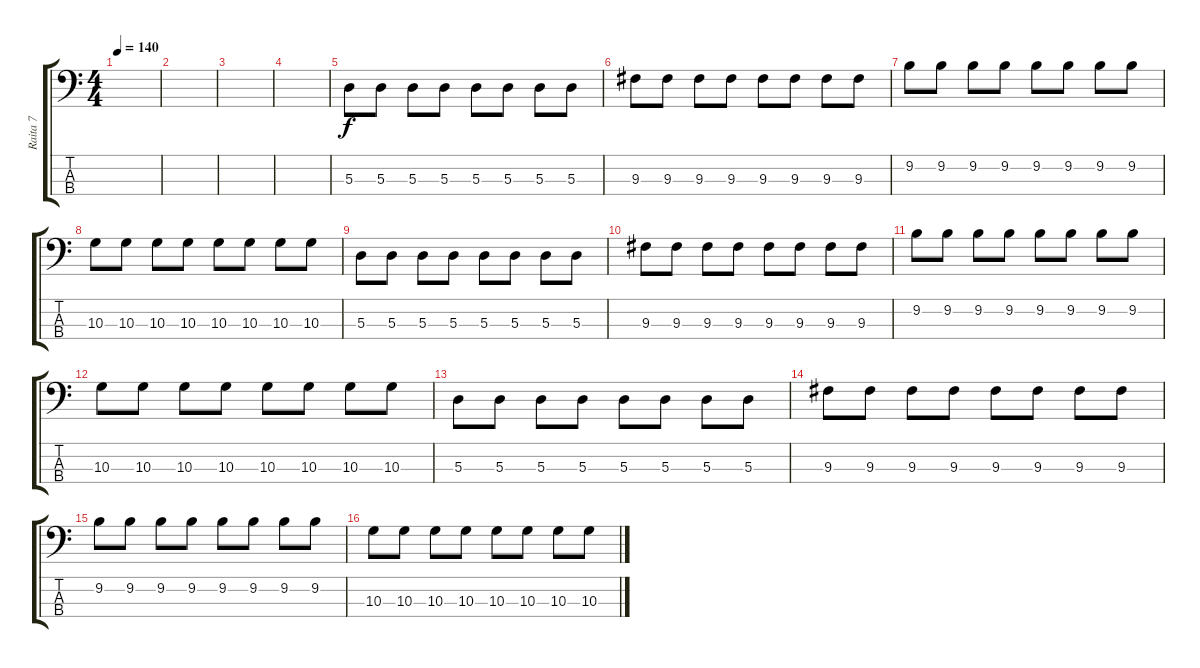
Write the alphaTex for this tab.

\track ("Raita 7" "Raita 7") {instrument electricbassfinger}
\staff {score tabs}
\tuning (G2 D2 A1 E1) {hide}
\ts (4 4)
\tempo 140
\clef f4
\ks c
|
|
|
|
5.3.8 5.3.8 5.3.8 5.3.8 5.3.8 5.3.8 5.3.8 5.3.8 |
9.3.8 9.3.8 9.3.8 9.3.8 9.3.8 9.3.8 9.3.8 9.3.8 |
9.2.8 9.2.8 9.2.8 9.2.8 9.2.8 9.2.8 9.2.8 9.2.8 |
10.3.8 10.3.8 10.3.8 10.3.8 10.3.8 10.3.8 10.3.8 10.3.8 |
5.3.8 5.3.8 5.3.8 5.3.8 5.3.8 5.3.8 5.3.8 5.3.8 |
9.3.8 9.3.8 9.3.8 9.3.8 9.3.8 9.3.8 9.3.8 9.3.8 |
9.2.8 9.2.8 9.2.8 9.2.8 9.2.8 9.2.8 9.2.8 9.2.8 |
10.3.8 10.3.8 10.3.8 10.3.8 10.3.8 10.3.8 10.3.8 10.3.8 |
5.3.8 5.3.8 5.3.8 5.3.8 5.3.8 5.3.8 5.3.8 5.3.8 |
9.3.8 9.3.8 9.3.8 9.3.8 9.3.8 9.3.8 9.3.8 9.3.8 |
9.2.8 9.2.8 9.2.8 9.2.8 9.2.8 9.2.8 9.2.8 9.2.8 |
10.3.8 10.3.8 10.3.8 10.3.8 10.3.8 10.3.8 10.3.8 10.3.8
